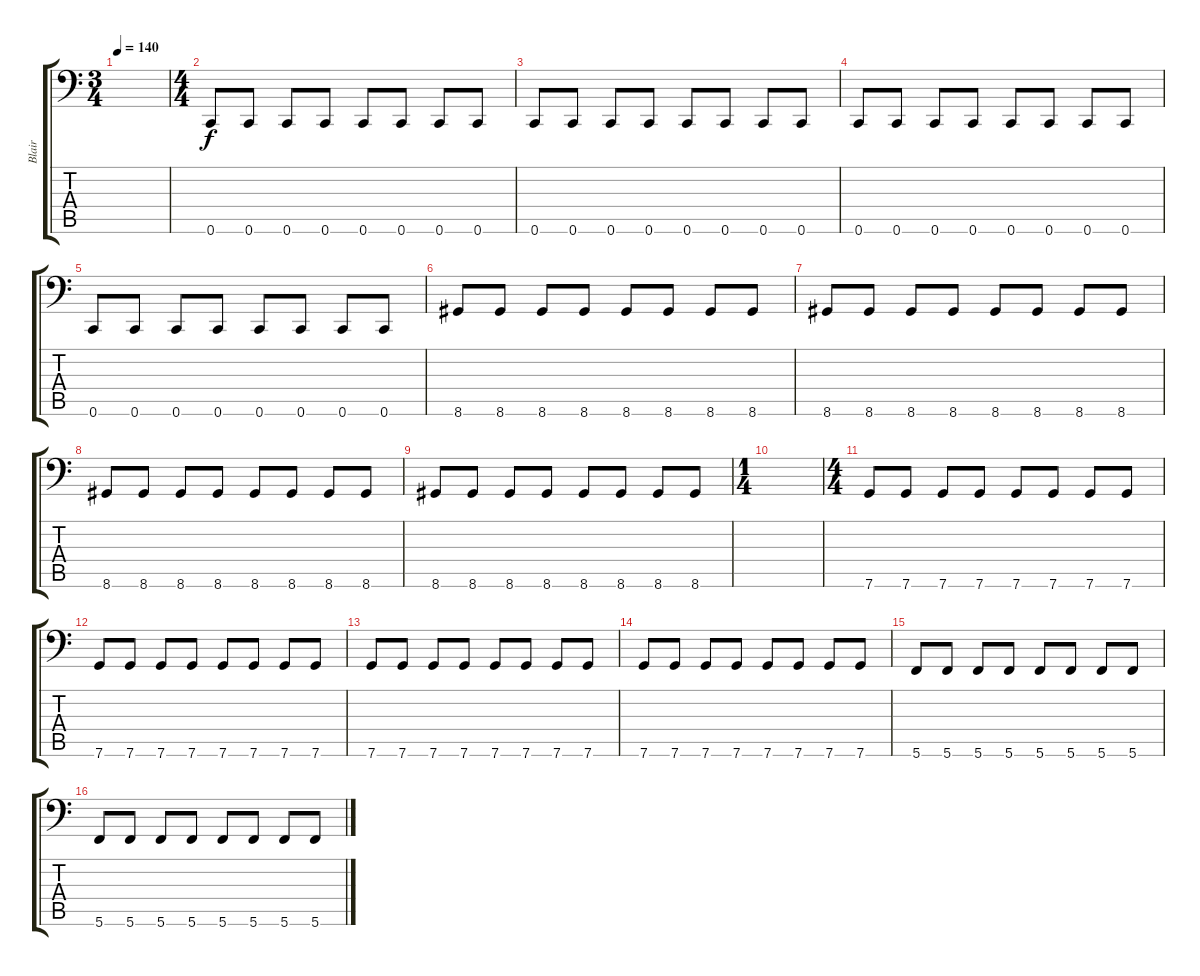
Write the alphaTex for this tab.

\track ("Blair" "Blair") {instrument electricbasspick}
\staff {score tabs}
\tuning (D3 A2 F2 C2 G1 C1) {hide}
\ts (3 4)
\tempo 140
\clef f4
\ks c
|
\ts (4 4)
0.6.8 0.6.8 0.6.8 0.6.8 0.6.8 0.6.8 0.6.8 0.6.8 |
0.6.8 0.6.8 0.6.8 0.6.8 0.6.8 0.6.8 0.6.8 0.6.8 |
0.6.8 0.6.8 0.6.8 0.6.8 0.6.8 0.6.8 0.6.8 0.6.8 |
0.6.8 0.6.8 0.6.8 0.6.8 0.6.8 0.6.8 0.6.8 0.6.8 |
8.6.8 8.6.8 8.6.8 8.6.8 8.6.8 8.6.8 8.6.8 8.6.8 |
8.6.8 8.6.8 8.6.8 8.6.8 8.6.8 8.6.8 8.6.8 8.6.8 |
8.6.8 8.6.8 8.6.8 8.6.8 8.6.8 8.6.8 8.6.8 8.6.8 |
8.6.8 8.6.8 8.6.8 8.6.8 8.6.8 8.6.8 8.6.8 8.6.8 |
\ts (1 4)
|
\ts (4 4)
7.6.8 7.6.8 7.6.8 7.6.8 7.6.8 7.6.8 7.6.8 7.6.8 |
7.6.8 7.6.8 7.6.8 7.6.8 7.6.8 7.6.8 7.6.8 7.6.8 |
7.6.8 7.6.8 7.6.8 7.6.8 7.6.8 7.6.8 7.6.8 7.6.8 |
7.6.8 7.6.8 7.6.8 7.6.8 7.6.8 7.6.8 7.6.8 7.6.8 |
5.6.8 5.6.8 5.6.8 5.6.8 5.6.8 5.6.8 5.6.8 5.6.8 |
5.6.8 5.6.8 5.6.8 5.6.8 5.6.8 5.6.8 5.6.8 5.6.8
